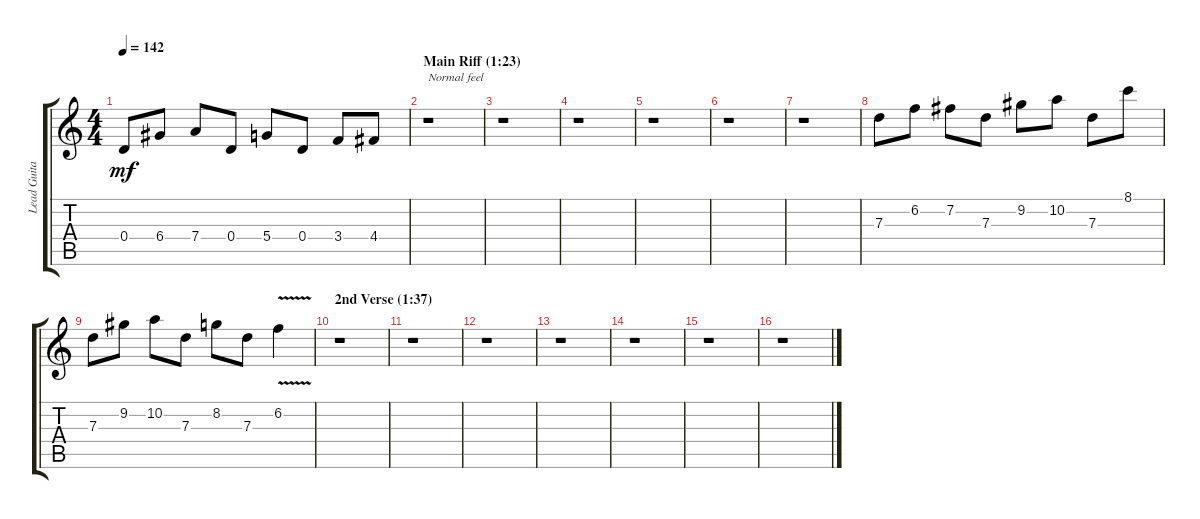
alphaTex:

\track ("Lead Guitar (Slash)  " "Lead Guita") {instrument overdrivenguitar}
\staff {score tabs}
\tuning (E4 B3 G3 D3 A2 E2) {hide}
\ts (4 4)
\tempo 142
\clef g2
\ks c
0.4.8{dy mf} 6.4.8 7.4.8 0.4.8 5.4.8 0.4.8 3.4.8 4.4.8 |
\section ("" "Main Riff (1:23)")
r.1{txt "Normal feel"} |
r.1 |
r.1 |
r.1 |
r.1 |
r.1 |
7.3.8 6.2.8 7.2.8 7.3.8 9.2.8 10.2.8 7.3.8 8.1.8 |
7.3.8 9.2.8 10.2.8 7.3.8 8.2.8 7.3.8 6.2{v}.4 |
\section ("" "2nd Verse (1:37)")
r.1 |
r.1 |
r.1 |
r.1 |
r.1 |
r.1 |
r.1
